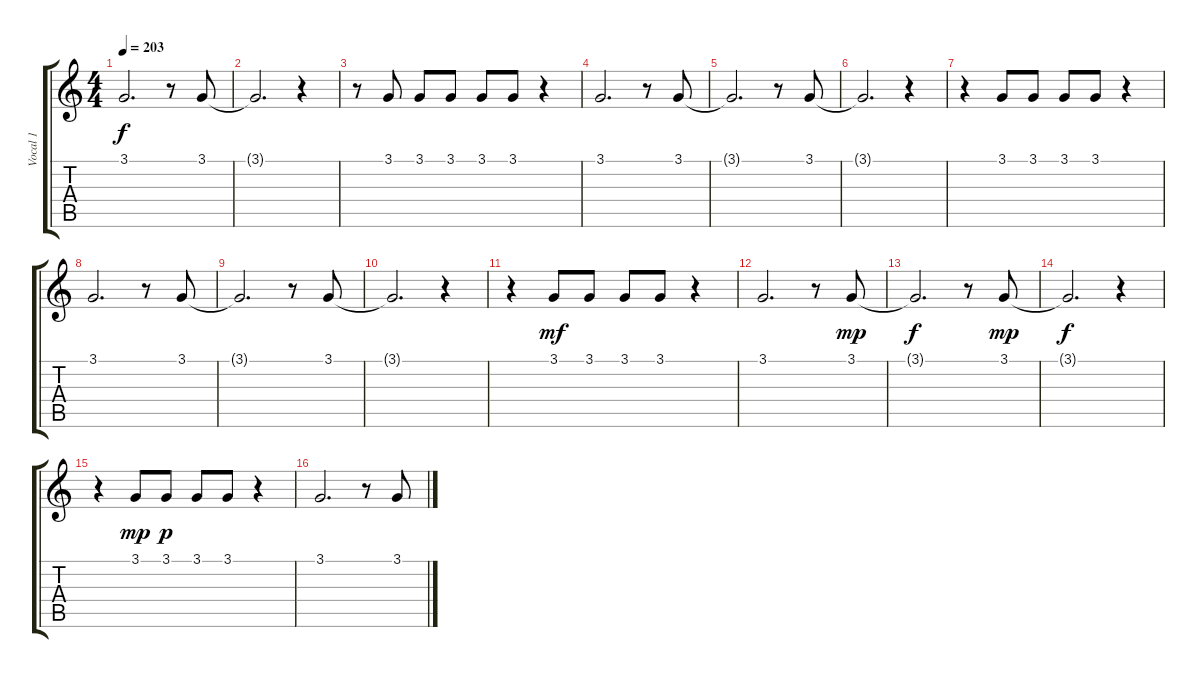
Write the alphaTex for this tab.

\track ("Vocal 1" "Vocal 1") {instrument lead8bassandlead}
\staff {score tabs}
\tuning (E4 B3 G3 D3 A2 E2) {hide}
\ts (4 4)
\tempo 203
\clef g2
\ks c
3.1{t}.2{d dy f} r.8 3.1.8 |
3.1{t}.2{d} r.4 |
r.8 3.1.8 3.1.8 3.1.8 3.1.8 3.1.8 r.4 |
3.1.2{d} r.8 3.1.8 |
3.1{t}.2{d} r.8 3.1.8 |
3.1{t}.2{d} r.4 |
r.4 3.1.8 3.1.8 3.1.8 3.1.8 r.4 |
3.1.2{d} r.8 3.1.8 |
3.1{t}.2{d} r.8 3.1.8 |
3.1{t}.2{d} r.4 |
r.4 3.1.8{dy mf} 3.1.8 3.1.8 3.1.8 r.4 |
3.1.2{d} r.8 3.1.8{dy mp} |
3.1{t}.2{d dy f} r.8 3.1.8{dy mp} |
3.1{t}.2{d dy f} r.4 |
r.4 3.1.8{dy mp} 3.1.8{dy p} 3.1.8 3.1.8 r.4 |
3.1.2{d} r.8 3.1.8
